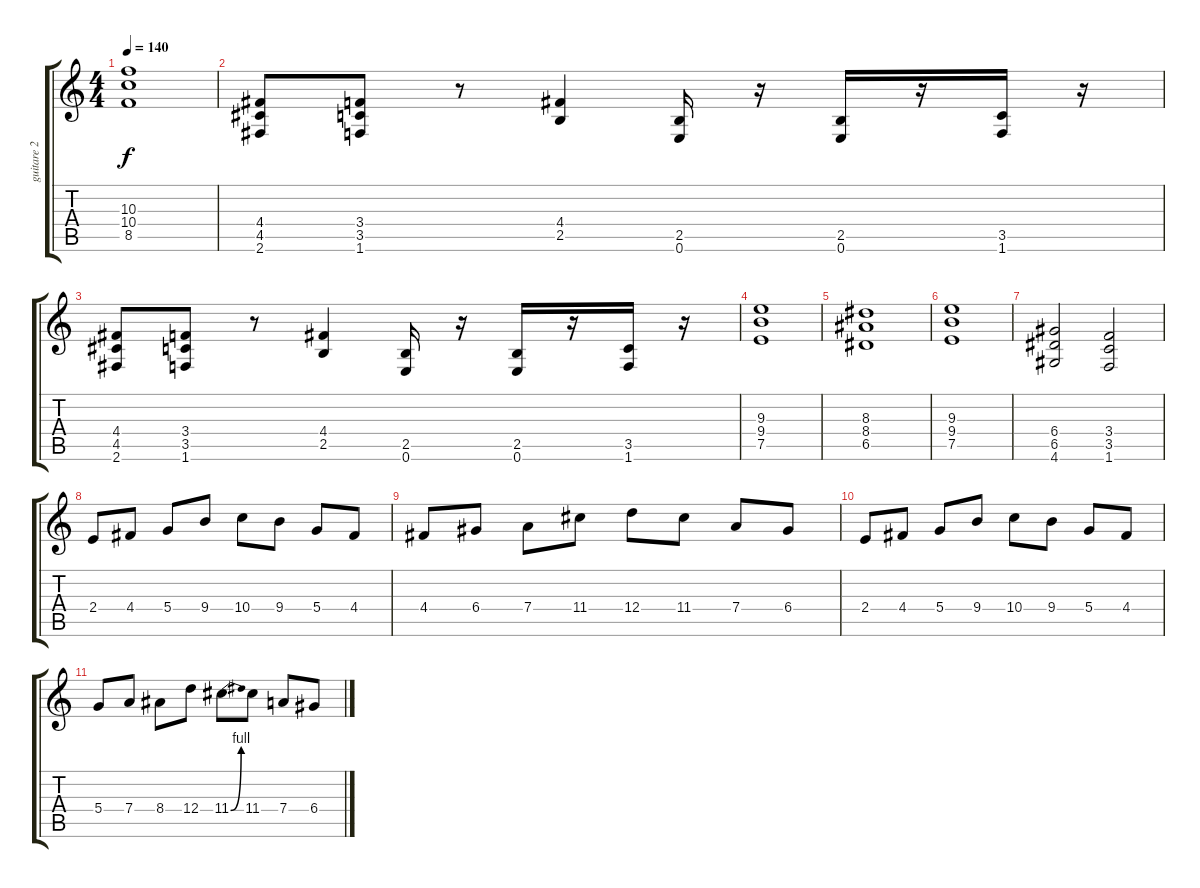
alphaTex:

\track ("guitare 2" "guitare 2") {instrument distortionguitar}
\staff {score tabs}
\tuning (E4 B3 G3 D3 A2 E2) {hide}
\ts (4 4)
\tempo 140
\clef g2
\ks c
(10.3 10.4 8.5).1{dy f} |
(4.4 4.5 2.6).8 (3.4 3.5 1.6).8 r.8 (4.4 2.5).4 (2.5 0.6).16 r.16 (2.5 0.6).16 r.16 (3.5 1.6).16 r.16 |
(4.4 4.5 2.6).8 (3.4 3.5 1.6).8 r.8 (4.4 2.5).4 (2.5 0.6).16 r.16 (2.5 0.6).16 r.16 (3.5 1.6).16 r.16 |
(9.3 9.4 7.5).1 |
(8.3 8.4 6.5).1 |
(9.3 9.4 7.5).1 |
(6.4 6.5 4.6).2 (3.4 3.5 1.6).2 |
2.4.8 4.4.8 5.4.8 9.4.8 10.4.8 9.4.8 5.4.8 4.4.8 |
4.4.8 6.4.8 7.4.8 11.4.8 12.4.8 11.4.8 7.4.8 6.4.8 |
2.4.8 4.4.8 5.4.8 9.4.8 10.4.8 9.4.8 5.4.8 4.4.8 |
5.4.8 7.4.8 8.4.8 12.4.8 11.4{be (bend 0 0 60 4)}.8 11.4.8 7.4.8 6.4.8
